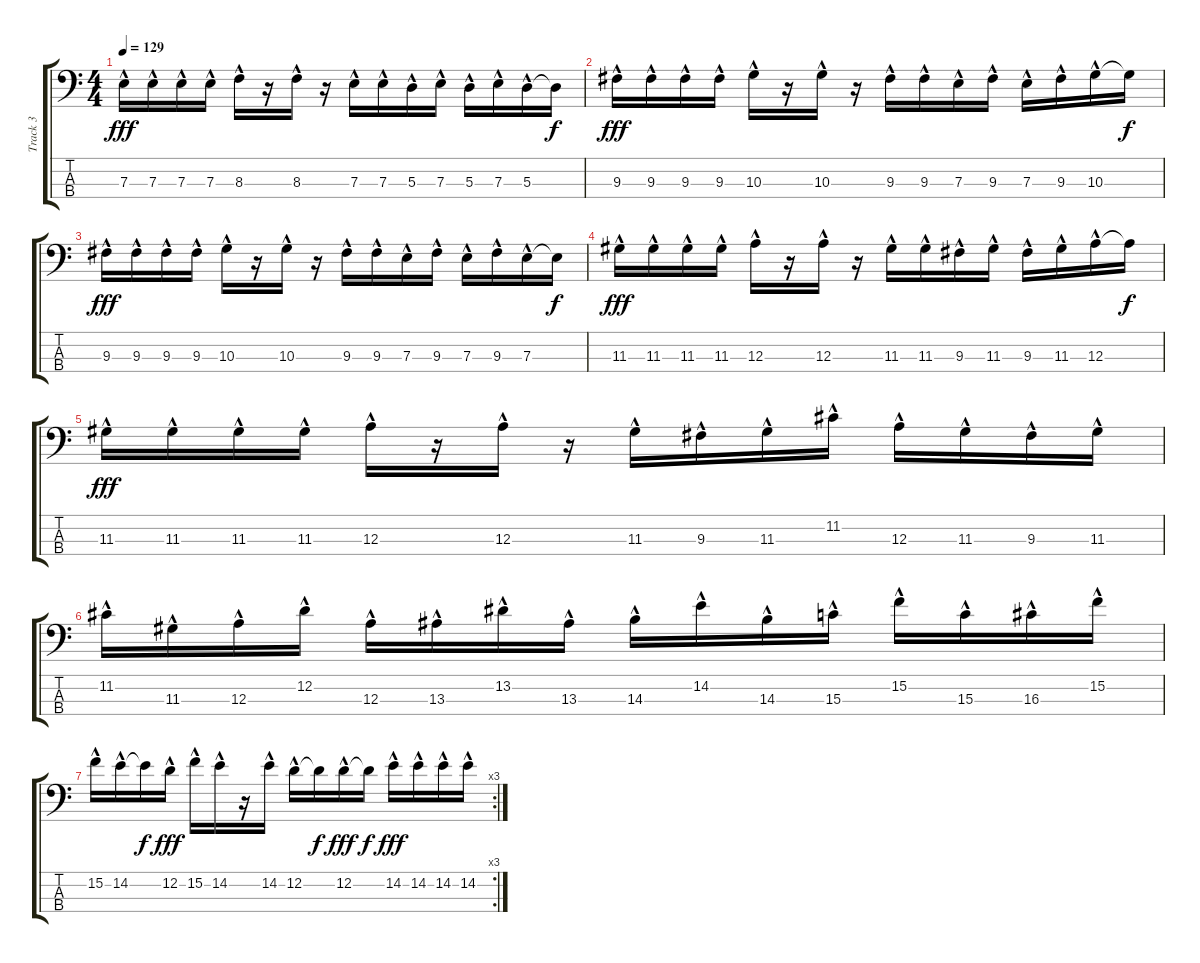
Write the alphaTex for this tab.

\track ("Track 3" "Track 3") {instrument electricbasspick}
\staff {score tabs}
\tuning (G2 D2 A1 E1) {hide}
\ts (4 4)
\tempo 129
\clef f4
\ks c
7.3{hac}.16{dy fff} 7.3{hac}.16 7.3{hac}.16 7.3{hac}.16 8.3{hac}.16 r.16 8.3{hac}.16 r.16 7.3{hac}.16 7.3{hac}.16 5.3{hac}.16 7.3{hac}.16 5.3{hac}.16 7.3{hac}.16 5.3{hac}.16 5.3{t}.16{dy f} |
9.3{hac}.16{dy fff} 9.3{hac}.16 9.3{hac}.16 9.3{hac}.16 10.3{hac}.16 r.16 10.3{hac}.16 r.16 9.3{hac}.16 9.3{hac}.16 7.3{hac}.16 9.3{hac}.16 7.3{hac}.16 9.3{hac}.16 10.3{hac}.16 10.3{t}.16{dy f} |
9.3{hac}.16{dy fff} 9.3{hac}.16 9.3{hac}.16 9.3{hac}.16 10.3{hac}.16 r.16 10.3{hac}.16 r.16 9.3{hac}.16 9.3{hac}.16 7.3{hac}.16 9.3{hac}.16 7.3{hac}.16 9.3{hac}.16 7.3{hac}.16 7.3{t}.16{dy f} |
11.3{hac}.16{dy fff} 11.3{hac}.16 11.3{hac}.16 11.3{hac}.16 12.3{hac}.16 r.16 12.3{hac}.16 r.16 11.3{hac}.16 11.3{hac}.16 9.3{hac}.16 11.3{hac}.16 9.3{hac}.16 11.3{hac}.16 12.3{hac}.16 12.3{t}.16{dy f} |
11.3{hac}.16{dy fff} 11.3{hac}.16 11.3{hac}.16 11.3{hac}.16 12.3{hac}.16 r.16 12.3{hac}.16 r.16 11.3{hac}.16 9.3{hac}.16 11.3{hac}.16 11.2{hac}.16 12.3{hac}.16 11.3{hac}.16 9.3{hac}.16 11.3{hac}.16 |
11.2{hac}.16 11.3{hac}.16 12.3{hac}.16 12.2{hac}.16 12.3{hac}.16 13.3{hac}.16 13.2{hac}.16 13.3{hac}.16 14.3{hac}.16 14.2{hac}.16 14.3{hac}.16 15.3{hac}.16 15.2{hac}.16 15.3{hac}.16 16.3{hac}.16 15.2{hac}.16 |
\rc 3
15.2{hac}.16 14.2{hac}.16 14.2{t}.16{dy f} 12.2{hac}.16{dy fff} 15.2{hac}.16 14.2{hac}.16 r.16 14.2{hac}.16 12.2{hac}.16 12.2{t}.16{dy f} 12.2{hac}.16{dy fff} 12.2{t}.16{dy f} 14.2{hac}.16{dy fff} 14.2{hac}.16 14.2{hac}.16 14.2{hac}.16
